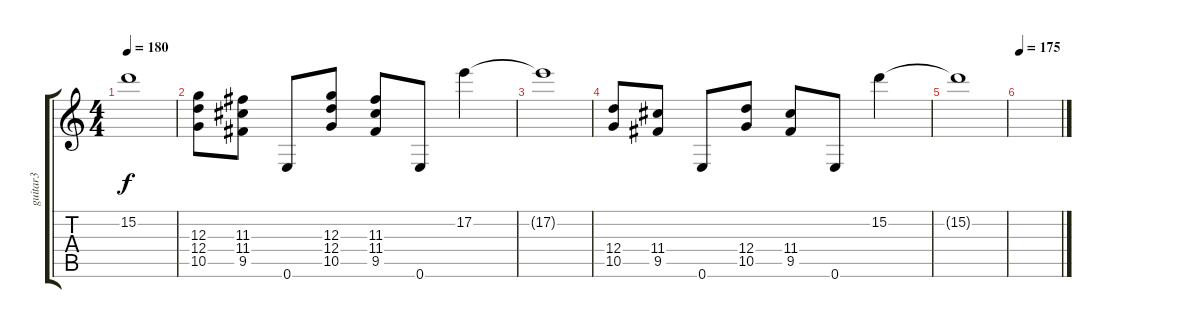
\track ("guitar3" "guitar3") {instrument distortionguitar}
\staff {score tabs}
\tuning (E4 B3 G3 D3 A2 E2) {hide}
\ts (4 4)
\tempo 180
\clef g2
\ks c
15.2{t}.1{dy f} |
(12.3 12.4 10.5).8 (11.3 11.4 9.5).8 0.6.8 (12.3 12.4 10.5).8 (11.3 11.4 9.5).8 0.6.8 17.2.4 |
17.2{t}.1 |
(12.4 10.5).8 (11.4 9.5).8 0.6.8 (12.4 10.5).8 (11.4 9.5).8 0.6.8 15.2.4 |
15.2{t}.1 |
\tempo 175
